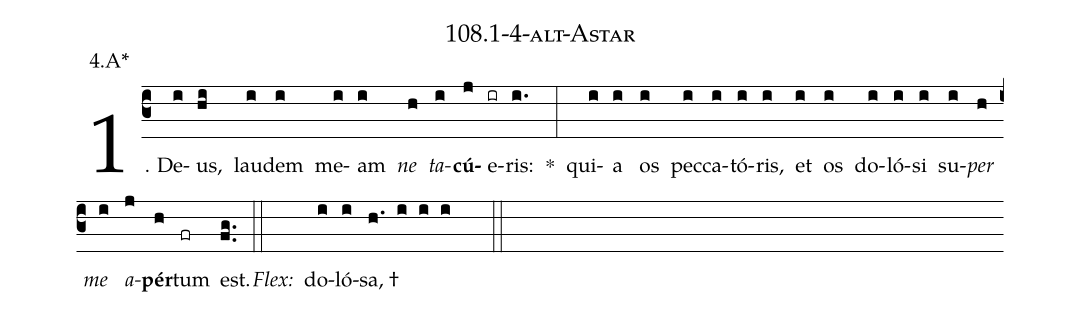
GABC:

name: 108.1-4-alt-Astar;
annotation: 4.A*;
%%
(c3)1. De(i)us,(hi) lau(i)dem(i) me(i)am(i) <i>ne</i>(h) <i>ta</i>(i)<b>cú</b>(j)e(ir)ris:(i.) *(:) qui(i)a(i) os(i) pec(i)ca(i)tó(i)ris,(i) et(i) os(i) do(i)ló(i)si(i) su(i)<i>per</i>(h) <i>me</i>(i) <i>a</i>(j)<b>pér</b>(h)tum(fr) est.(fg..) (::)
<i>Flex:</i>()  do(i)ló(i)sa, †(h. i i i  ::)
